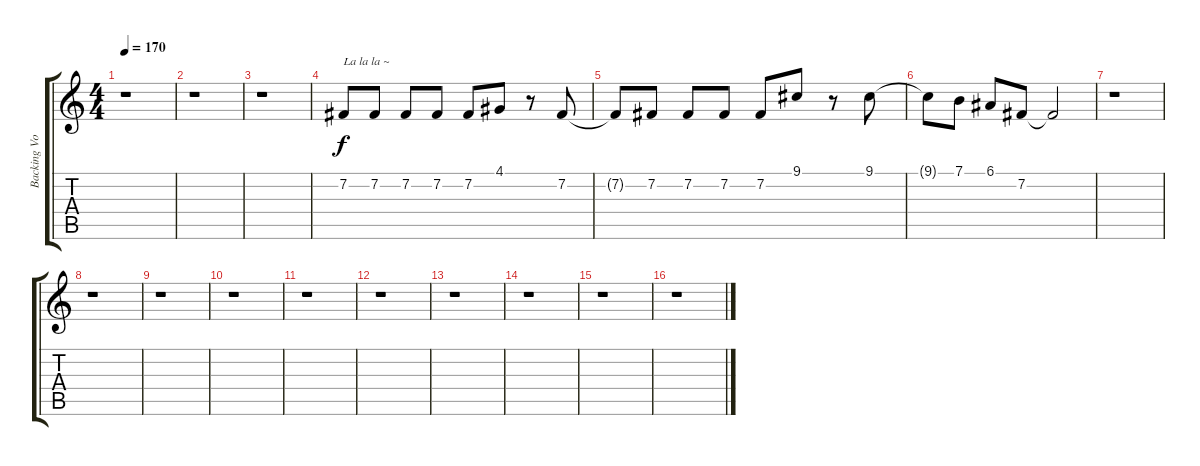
\track ("Backing Vocal" "Backing Vo") {instrument clarinet}
\staff {score tabs}
\tuning (E4 B3 G3 D3 A2 E2) {hide}
\ts (4 4)
\tempo 170
\clef g2
\ks c
r.1{dy f} |
r.1 |
r.1 |
7.2.8{txt "La la la ~"} 7.2.8 7.2.8 7.2.8 7.2.8 4.1.8 r.8 7.2.8 |
7.2{t}.8 7.2.8 7.2.8 7.2.8 7.2.8 9.1.8 r.8 9.1.8 |
9.1{t}.8 7.1.8 6.1.8 7.2.8 7.2{t}.2 |
r.1 |
r.1 |
r.1 |
r.1 |
r.1 |
r.1 |
r.1 |
r.1 |
r.1 |
r.1
